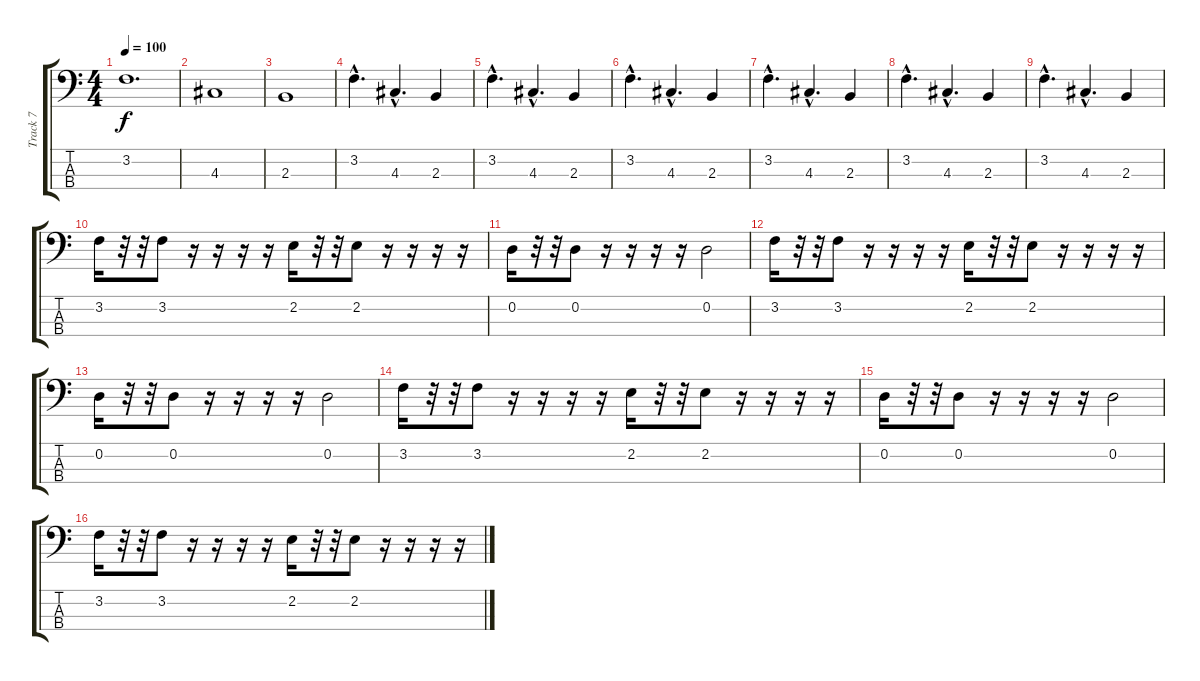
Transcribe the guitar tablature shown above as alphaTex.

\track ("Track 7" "Track 7") {instrument electricbassfinger}
\staff {score tabs}
\tuning (G2 D2 A1 E1) {hide}
\ts (4 4)
\tempo 100
\clef f4
\ks c
3.2.1{d dy f instrument electricbassfinger} |
4.3.1 |
2.3.1 |
3.2{hac}.4{d} 4.3{hac}.4{d} 2.3.4 |
3.2{hac}.4{d} 4.3{hac}.4{d} 2.3.4 |
3.2{hac}.4{d} 4.3{hac}.4{d} 2.3.4 |
3.2{hac}.4{d} 4.3{hac}.4{d} 2.3.4 |
3.2{hac}.4{d} 4.3{hac}.4{d} 2.3.4 |
3.2{hac}.4{d} 4.3{hac}.4{d} 2.3.4 |
3.2.16 r.32 r.32 3.2.8 r.16 r.16 r.16 r.16 2.2.16 r.32 r.32 2.2.8 r.16 r.16 r.16 r.16 |
0.2.16 r.32 r.32 0.2.8 r.16 r.16 r.16 r.16 0.2.2 |
3.2.16 r.32 r.32 3.2.8 r.16 r.16 r.16 r.16 2.2.16 r.32 r.32 2.2.8 r.16 r.16 r.16 r.16 |
0.2.16 r.32 r.32 0.2.8 r.16 r.16 r.16 r.16 0.2.2 |
3.2.16 r.32 r.32 3.2.8 r.16 r.16 r.16 r.16 2.2.16 r.32 r.32 2.2.8 r.16 r.16 r.16 r.16 |
0.2.16 r.32 r.32 0.2.8 r.16 r.16 r.16 r.16 0.2.2 |
3.2.16 r.32 r.32 3.2.8 r.16 r.16 r.16 r.16 2.2.16 r.32 r.32 2.2.8 r.16 r.16 r.16 r.16
